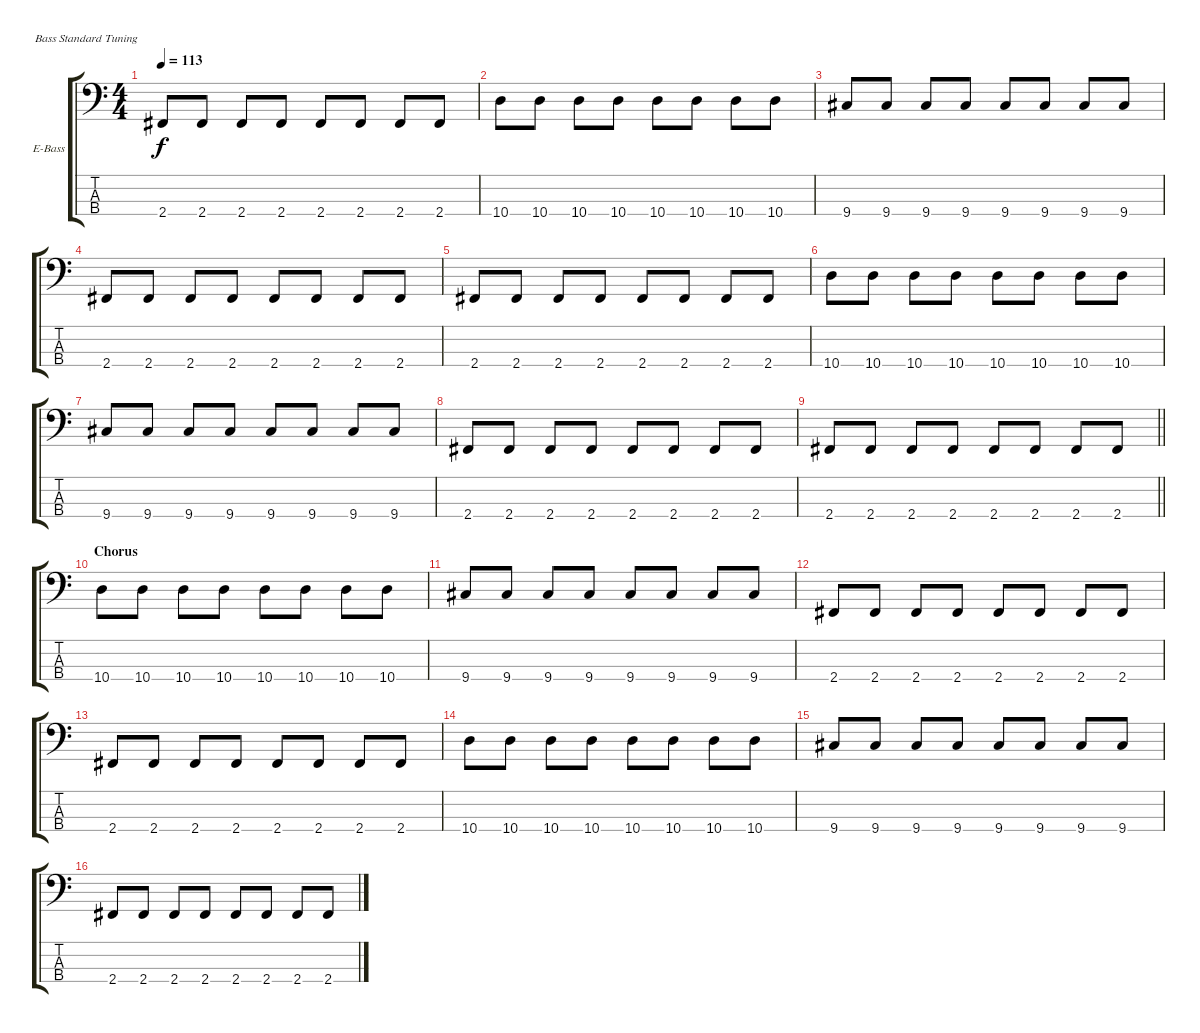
\bracketExtendMode groupsimilarinstruments
\firstSystemTrackNameOrientation horizontal
\otherSystemsTrackNameOrientation horizontal
\track ("Bass" "E-Bass") {instrument electricbassfinger}
\staff {score tabs}
\tuning (G2 D2 A1 E1)
\ts (4 4)
\tempo 113
\clef f4
\ks c
2.4.8{dy f} 2.4.8 2.4.8 2.4.8 2.4.8 2.4.8 2.4.8 2.4.8 |
10.4.8 10.4.8 10.4.8 10.4.8 10.4.8 10.4.8 10.4.8 10.4.8 |
9.4.8 9.4.8 9.4.8 9.4.8 9.4.8 9.4.8 9.4.8 9.4.8 |
2.4.8 2.4.8 2.4.8 2.4.8 2.4.8 2.4.8 2.4.8 2.4.8 |
2.4.8 2.4.8 2.4.8 2.4.8 2.4.8 2.4.8 2.4.8 2.4.8 |
10.4.8 10.4.8 10.4.8 10.4.8 10.4.8 10.4.8 10.4.8 10.4.8 |
9.4.8 9.4.8 9.4.8 9.4.8 9.4.8 9.4.8 9.4.8 9.4.8 |
2.4.8 2.4.8 2.4.8 2.4.8 2.4.8 2.4.8 2.4.8 2.4.8 |
\barLineRight lightlight
2.4.8 2.4.8 2.4.8 2.4.8 2.4.8 2.4.8 2.4.8 2.4.8 |
\section ("" "Chorus")
10.4.8 10.4.8 10.4.8 10.4.8 10.4.8 10.4.8 10.4.8 10.4.8 |
9.4.8 9.4.8 9.4.8 9.4.8 9.4.8 9.4.8 9.4.8 9.4.8 |
2.4.8 2.4.8 2.4.8 2.4.8 2.4.8 2.4.8 2.4.8 2.4.8 |
2.4.8 2.4.8 2.4.8 2.4.8 2.4.8 2.4.8 2.4.8 2.4.8 |
10.4.8 10.4.8 10.4.8 10.4.8 10.4.8 10.4.8 10.4.8 10.4.8 |
9.4.8 9.4.8 9.4.8 9.4.8 9.4.8 9.4.8 9.4.8 9.4.8 |
2.4.8 2.4.8 2.4.8 2.4.8 2.4.8 2.4.8 2.4.8 2.4.8
